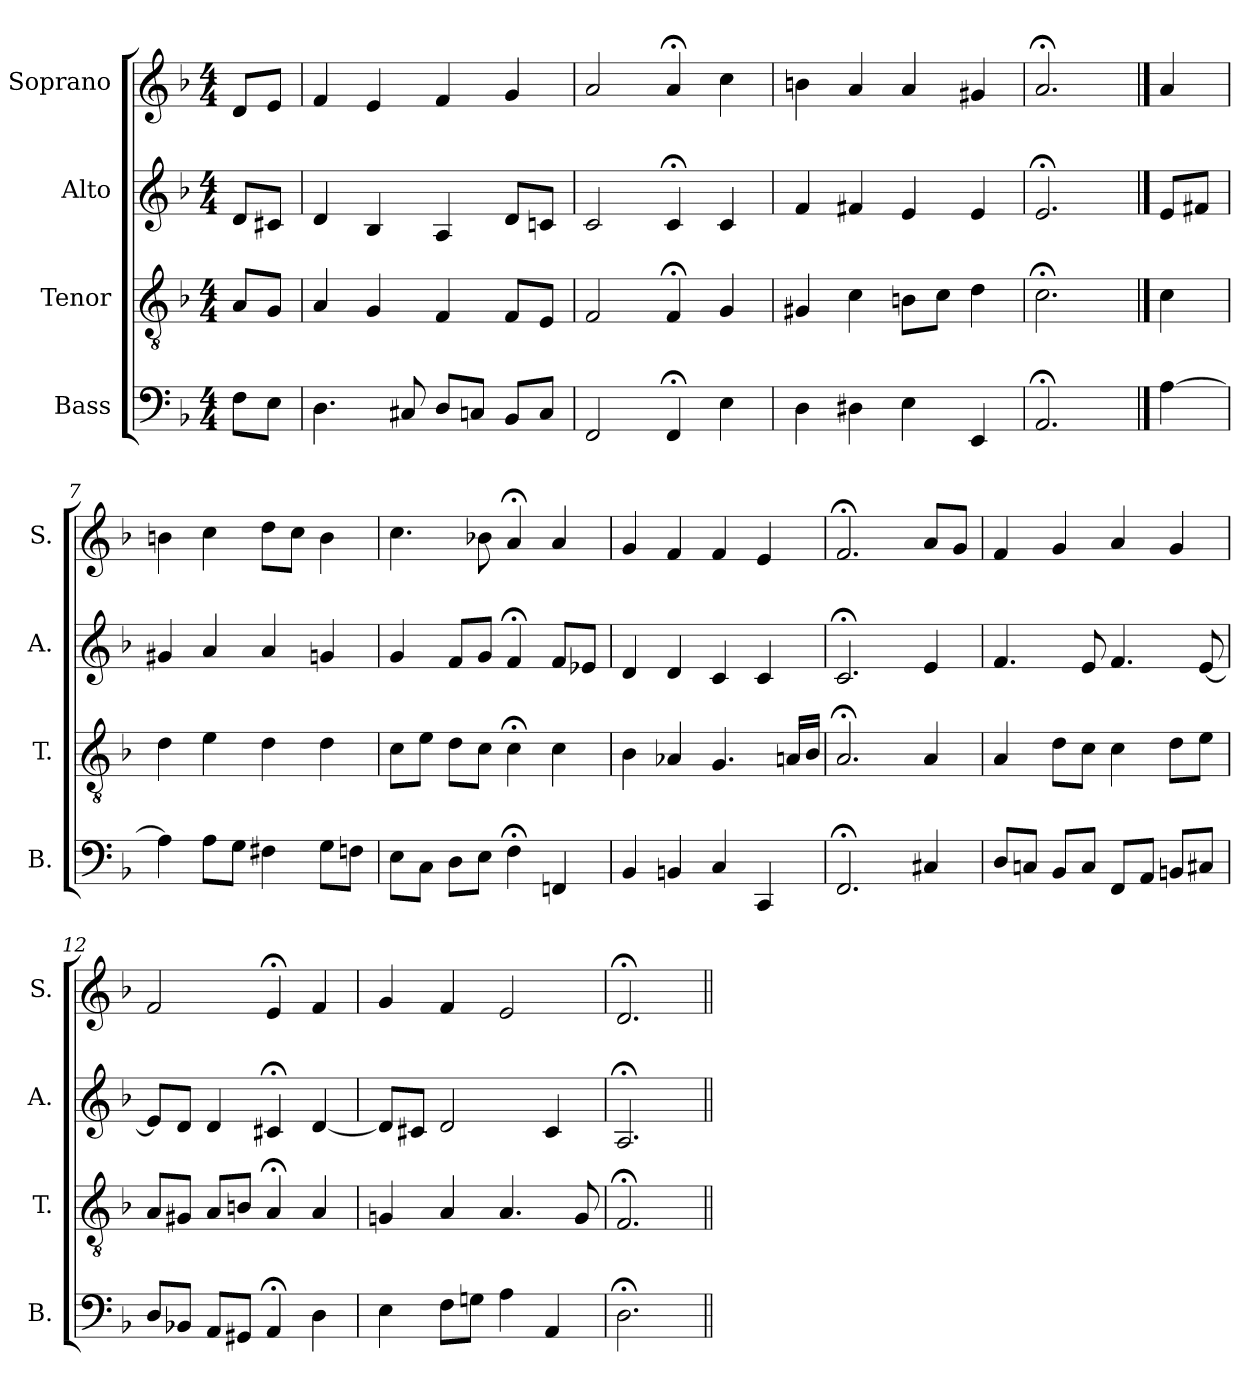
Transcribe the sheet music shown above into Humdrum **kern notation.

**kern	**kern	**kern	**kern
*part4	*part3	*part2	*part1
*staff4	*staff3	*staff2	*staff1
*I"Bass	*I"Tenor	*I"Alto	*I"Soprano
*I'B.	*I'T.	*I'A.	*I'S.
*clefF4	*clefGv2	*clefG2	*clefG2
*	*ITrd7c12	*	*
*k[b-]	*k[b-]	*k[b-]	*k[b-]
*F:	*F:	*F:	*F:
*M4/4	*M4/4	*M4/4	*M4/4
=1	=1	=1	=1
8F\L	8AA/L	8d/L	8d/L
8E\J	8GG/J	8c#X/J	8e/J
=2	=2	=2	=2
4.D\	4AA/	4d/	4f/
.	4GG/	4B-/	4e/
8C#X/	.	.	.
8D/L	4FF/	4A/	4f/
8Cn/J	.	.	.
8BB-/L	8FF/L	8d/L	4g/
8C/J	8EE/J	8cn/J	.
=3	=3	=3	=3
2FF/	2FF/	2c/	2a/
4FF;</	4FF;</	4c;</	4a;</
4E\	4GG/	4c/	4cc\
=4	=4	=4	=4
4D\	4GG#X/	4f/	4bn\
4D#X\	4C\	4f#X/	4a/
4E\	8BBn\L	4e/	4a/
.	8C\J	.	.
4EE/	4D\	4e/	4g#X/
=5	=5	=5	=5
2.AA;</	2.C;<\	2.e;</	2.a;</
==6	==6	==6	==6
[4A\	4C\	8e/L	4a/
.	.	8f#X/J	.
!!LO:LB:g=z
=7	=7	=7	=7
4A\]	4D\	4g#X/	4bn\
8A\L	4E\	4a/	4cc\
8G\J	.	.	.
4F#X\	4D\	4a/	8dd\L
.	.	.	8cc\J
8G\L	4D\	4gn/	4b\
8Fn\J	.	.	.
=8	=8	=8	=8
8E\L	8C\L	4g/	4.cc\
8C\J	8E\J	.	.
8D\L	8D\L	8f/L	.
8E\J	8C\J	8g/J	8b-X\
4F;<\	4C;<\	4f;</	4a;</
4FFn/	4C\	8f/L	4a/
.	.	8e-X/J	.
=9	=9	=9	=9
4BB-/	4BB-\	4d/	4g/
4BBn/	4AA-X/	4d/	4f/
4C/	4.GG/	4c/	4f/
4CC/	.	4c/	4e/
.	16AAn/LL	.	.
.	16BB-/JJ	.	.
=10	=10	=10	=10
2.FF;</	2.AA;</	2.c;</	2.f;</
4C#X/	4AA/	4e/	8a/L
.	.	.	8g/J
!!LO:PB:g=z
=11	=11	=11	=11
8D/L	4AA/	4.f/	4f/
8Cn/J	.	.	.
8BB-/L	8D\L	.	4g/
8C/J	8C\J	8e/	.
8FF/L	4C\	4.f/	4a/
8AA/J	.	.	.
8BBn/L	8D\L	.	4g/
8C#X/J	8E\J	[8e/	.
=12	=12	=12	=12
8D/L	8AA/L	8e/L]	2f/
8BB-X/J	8GG#X/J	8d/J	.
8AA/L	8AA/L	4d/	.
8GG#X/J	8BBn/J	.	.
4AA;</	4AA;</	4c#X;</	4e;</
4D\	4AA/	[4d/	4f/
=13	=13	=13	=13
4E\	4GGn/	8d/L]	4g/
.	.	8c#X/J	.
8F\L	4AA/	2d/	4f/
8Gn\J	.	.	.
4A\	4.AA/	.	2e/
4AA/	.	4c#/	.
.	8GG/	.	.
=14	=14	=14	=14
2.D;<\	2.FF;</	2.A;</	2.d;</
=||	=||	=||	=||
*-	*-	*-	*-
